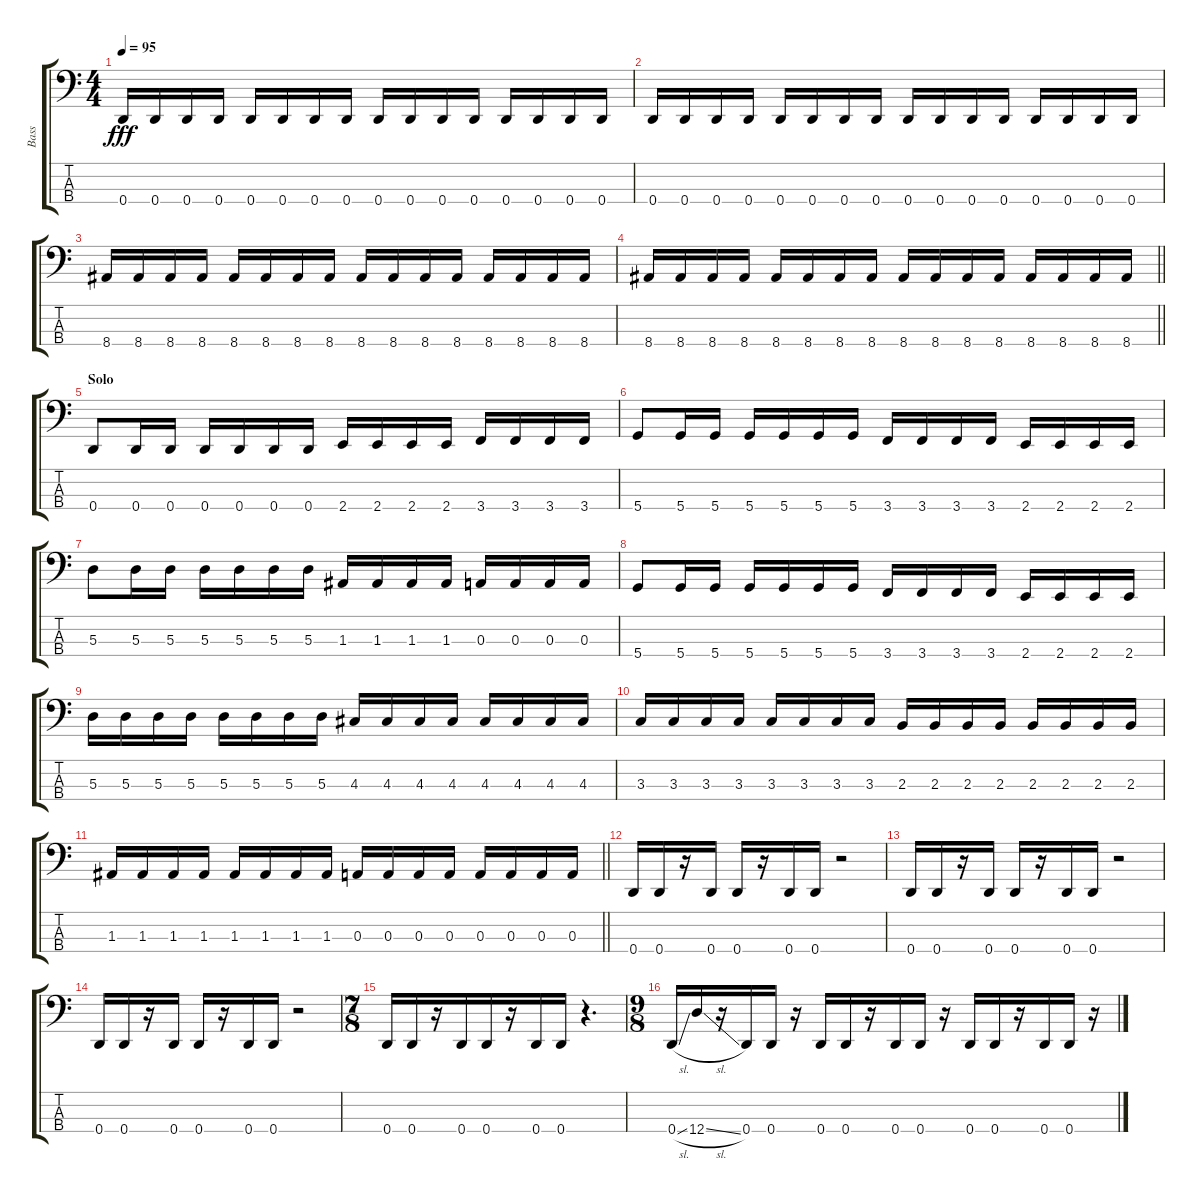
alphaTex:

\track ("Bass" "Bass") {instrument electricbasspick}
\staff {score tabs}
\tuning (G2 D2 A1 D1) {hide}
\ts (4 4)
\tempo 95
\clef f4
\ks c
0.4.16{dy fff} 0.4.16 0.4.16 0.4.16 0.4.16 0.4.16 0.4.16 0.4.16 0.4.16 0.4.16 0.4.16 0.4.16 0.4.16 0.4.16 0.4.16 0.4.16 |
0.4.16 0.4.16 0.4.16 0.4.16 0.4.16 0.4.16 0.4.16 0.4.16 0.4.16 0.4.16 0.4.16 0.4.16 0.4.16 0.4.16 0.4.16 0.4.16 |
8.4.16 8.4.16 8.4.16 8.4.16 8.4.16 8.4.16 8.4.16 8.4.16 8.4.16 8.4.16 8.4.16 8.4.16 8.4.16 8.4.16 8.4.16 8.4.16 |
\barLineRight lightlight
8.4.16 8.4.16 8.4.16 8.4.16 8.4.16 8.4.16 8.4.16 8.4.16 8.4.16 8.4.16 8.4.16 8.4.16 8.4.16 8.4.16 8.4.16 8.4.16 |
\section ("" "Solo")
0.4.8 0.4.16 0.4.16 0.4.16 0.4.16 0.4.16 0.4.16 2.4.16 2.4.16 2.4.16 2.4.16 3.4.16 3.4.16 3.4.16 3.4.16 |
5.4.8 5.4.16 5.4.16 5.4.16 5.4.16 5.4.16 5.4.16 3.4.16 3.4.16 3.4.16 3.4.16 2.4.16 2.4.16 2.4.16 2.4.16 |
5.3.8 5.3.16 5.3.16 5.3.16 5.3.16 5.3.16 5.3.16 1.3.16 1.3.16 1.3.16 1.3.16 0.3.16 0.3.16 0.3.16 0.3.16 |
5.4.8 5.4.16 5.4.16 5.4.16 5.4.16 5.4.16 5.4.16 3.4.16 3.4.16 3.4.16 3.4.16 2.4.16 2.4.16 2.4.16 2.4.16 |
5.3.16 5.3.16 5.3.16 5.3.16 5.3.16 5.3.16 5.3.16 5.3.16 4.3.16 4.3.16 4.3.16 4.3.16 4.3.16 4.3.16 4.3.16 4.3.16 |
3.3.16 3.3.16 3.3.16 3.3.16 3.3.16 3.3.16 3.3.16 3.3.16 2.3.16 2.3.16 2.3.16 2.3.16 2.3.16 2.3.16 2.3.16 2.3.16 |
\barLineRight lightlight
1.3.16 1.3.16 1.3.16 1.3.16 1.3.16 1.3.16 1.3.16 1.3.16 0.3.16 0.3.16 0.3.16 0.3.16 0.3.16 0.3.16 0.3.16 0.3.16 |
0.4.16 0.4.16 r.16 0.4.16 0.4.16 r.16 0.4.16 0.4.16 r.2 |
0.4.16 0.4.16 r.16 0.4.16 0.4.16 r.16 0.4.16 0.4.16 r.2 |
0.4.16 0.4.16 r.16 0.4.16 0.4.16 r.16 0.4.16 0.4.16 r.2 |
\ts (7 8)
0.4.16 0.4.16 r.16 0.4.16 0.4.16 r.16 0.4.16 0.4.16 r.4{d} |
\ts (9 8)
0.4{sl}.16 12.4{sl}.16 r.16 0.4.16 0.4.16 r.16 0.4.16 0.4.16 r.16 0.4.16 0.4.16 r.16 0.4.16 0.4.16 r.16 0.4.16 0.4.16 r.16
